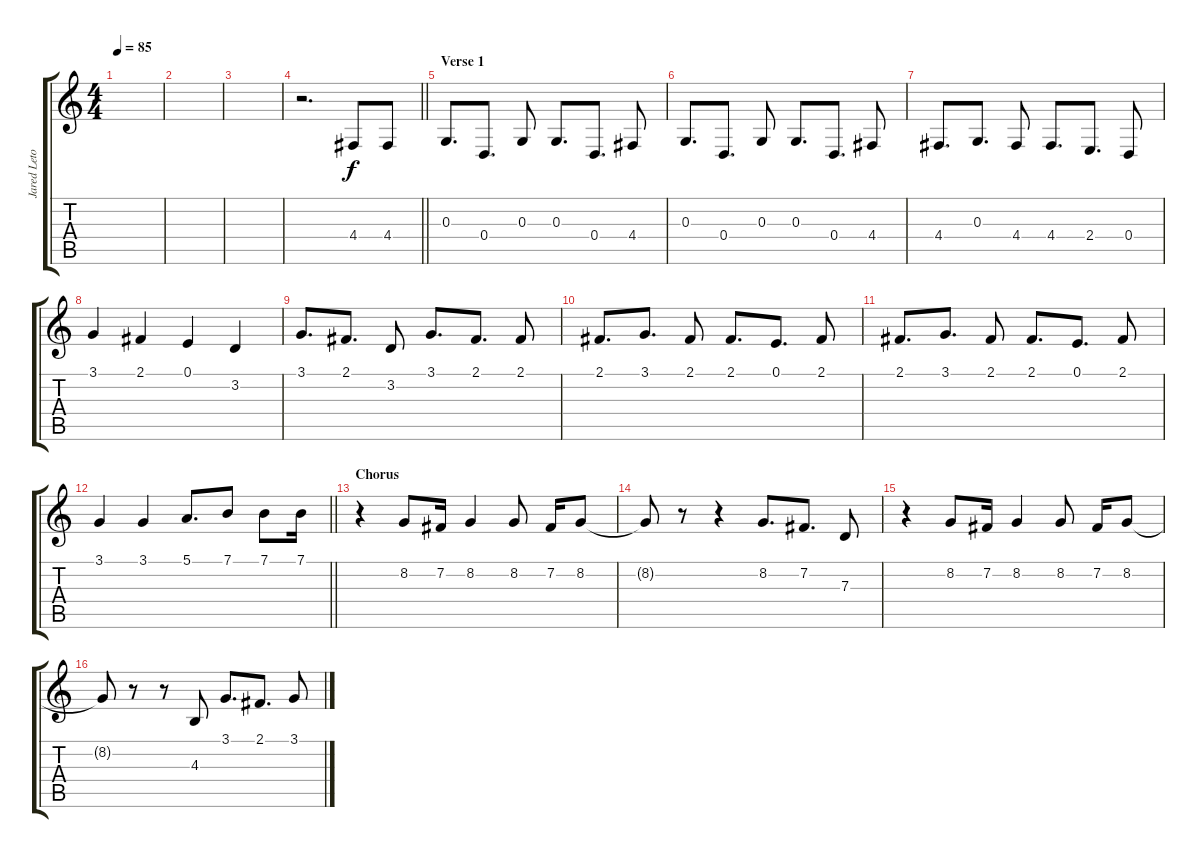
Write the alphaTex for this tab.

\track ("Jared Leto (Vocals)" "Jared Leto") {instrument clarinet}
\staff {score tabs}
\tuning (E4 B3 G3 D3 A2 E2) {hide}
\ts (4 4)
\tempo 85
\clef g2
\ks c
|
|
|
\barLineRight lightlight
r.2{d} 4.4.8 4.4.8 |
\section ("" "Verse 1")
0.3.8{d} 0.4.8{d} 0.3.8 0.3.8{d} 0.4.8{d} 4.4.8 |
0.3.8{d} 0.4.8{d} 0.3.8 0.3.8{d} 0.4.8{d} 4.4.8 |
4.4.8{d} 0.3.8{d} 4.4.8 4.4.8{d} 2.4.8{d} 0.4.8 |
3.1.4 2.1.4 0.1.4 3.2.4 |
3.1.8{d} 2.1.8{d} 3.2.8 3.1.8{d} 2.1.8{d} 2.1.8 |
2.1.8{d} 3.1.8{d} 2.1.8 2.1.8{d} 0.1.8{d} 2.1.8 |
2.1.8{d} 3.1.8{d} 2.1.8 2.1.8{d} 0.1.8{d} 2.1.8 |
\barLineRight lightlight
3.1.4 3.1.4 5.1.8{d} 7.1.8 7.1.8 7.1.16 |
\section ("" "Chorus")
r.4 8.2.8 7.2.16 8.2.4 8.2.8 7.2.16 8.2.8 |
8.2{t}.8 r.8 r.4 8.2.8{d} 7.2.8{d} 7.3.8 |
r.4 8.2.8 7.2.16 8.2.4 8.2.8 7.2.16 8.2.8 |
8.2{t}.8 r.8 r.8 4.3.8 3.1.8{d} 2.1.8{d} 3.1.8
